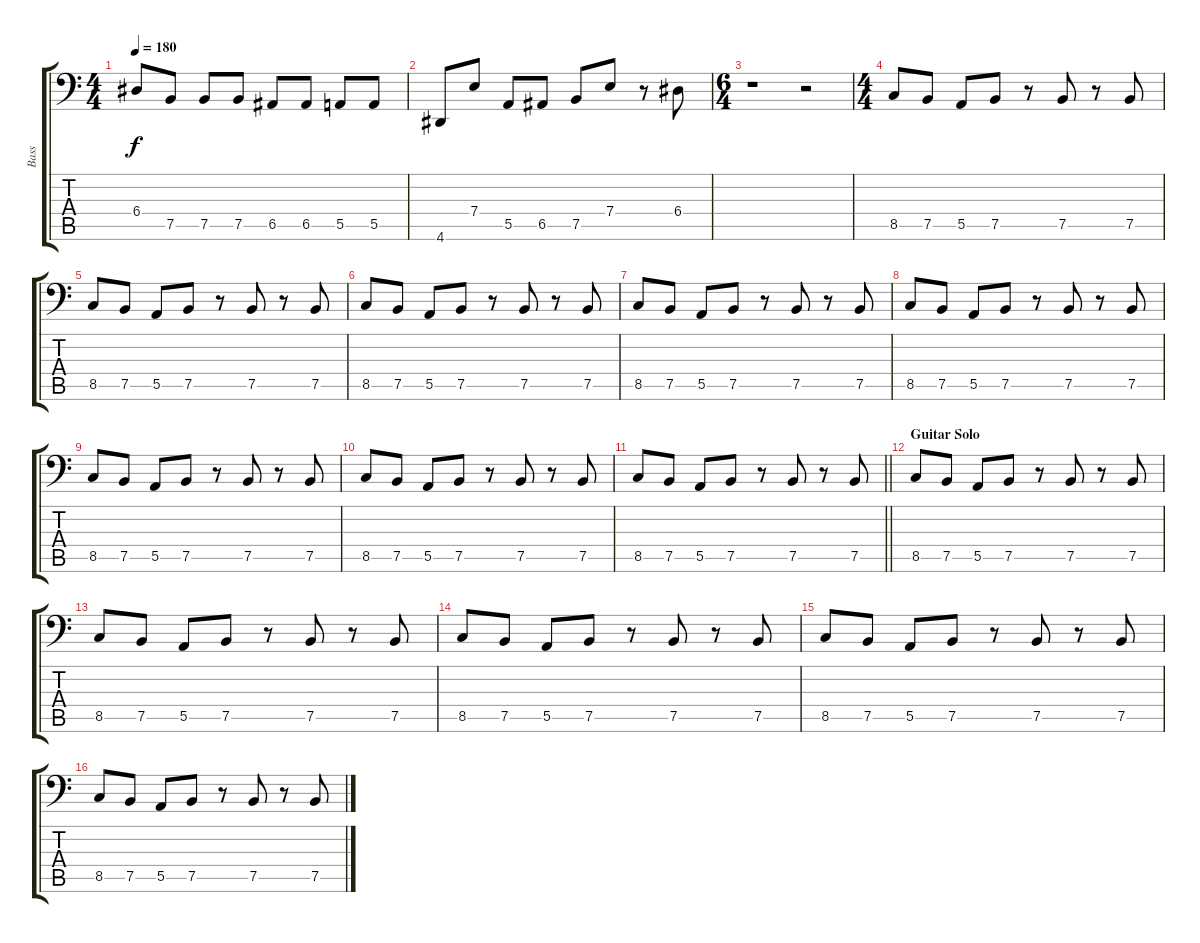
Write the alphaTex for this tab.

\track ("Bass" "Bass") {instrument electricbassfinger}
\staff {score tabs}
\tuning (C3 G2 D2 A1 E1 B0) {hide}
\ts (4 4)
\tempo 180
\clef f4
\ks c
6.4{t}.8{dy f} 7.5.8 7.5.8 7.5.8 6.5.8 6.5.8 5.5.8 5.5.8 |
4.6.8 7.4.8 5.5.8 6.5.8 7.5.8 7.4.8 r.8 6.4.8 |
\ts (6 4)
r.1 r.2 |
\ts (4 4)
8.5.8 7.5.8 5.5.8 7.5.8 r.8 7.5.8 r.8 7.5.8 |
8.5.8 7.5.8 5.5.8 7.5.8 r.8 7.5.8 r.8 7.5.8 |
8.5.8 7.5.8 5.5.8 7.5.8 r.8 7.5.8 r.8 7.5.8 |
8.5.8 7.5.8 5.5.8 7.5.8 r.8 7.5.8 r.8 7.5.8 |
8.5.8 7.5.8 5.5.8 7.5.8 r.8 7.5.8 r.8 7.5.8 |
8.5.8 7.5.8 5.5.8 7.5.8 r.8 7.5.8 r.8 7.5.8 |
8.5.8 7.5.8 5.5.8 7.5.8 r.8 7.5.8 r.8 7.5.8 |
\barLineRight lightlight
8.5.8 7.5.8 5.5.8 7.5.8 r.8 7.5.8 r.8 7.5.8 |
\section ("" "Guitar Solo")
8.5.8 7.5.8 5.5.8 7.5.8 r.8 7.5.8 r.8 7.5.8 |
8.5.8 7.5.8 5.5.8 7.5.8 r.8 7.5.8 r.8 7.5.8 |
8.5.8 7.5.8 5.5.8 7.5.8 r.8 7.5.8 r.8 7.5.8 |
8.5.8 7.5.8 5.5.8 7.5.8 r.8 7.5.8 r.8 7.5.8 |
8.5.8 7.5.8 5.5.8 7.5.8 r.8 7.5.8 r.8 7.5.8
